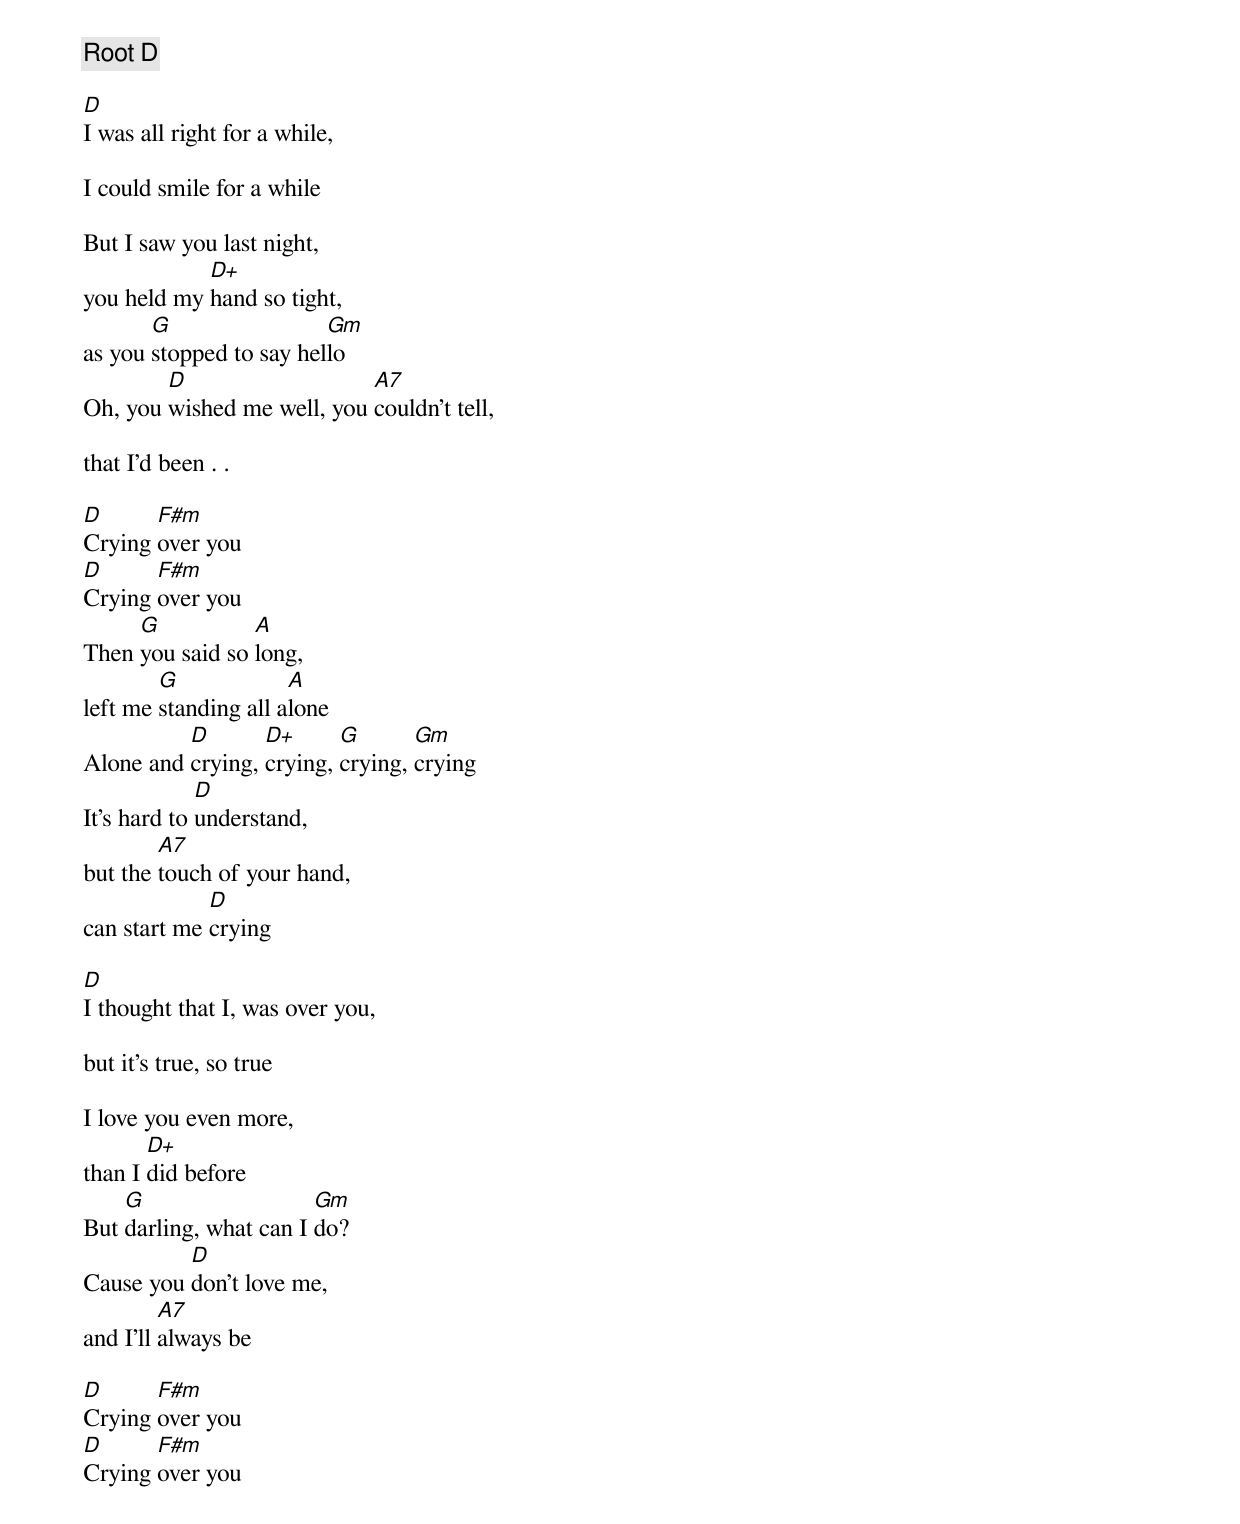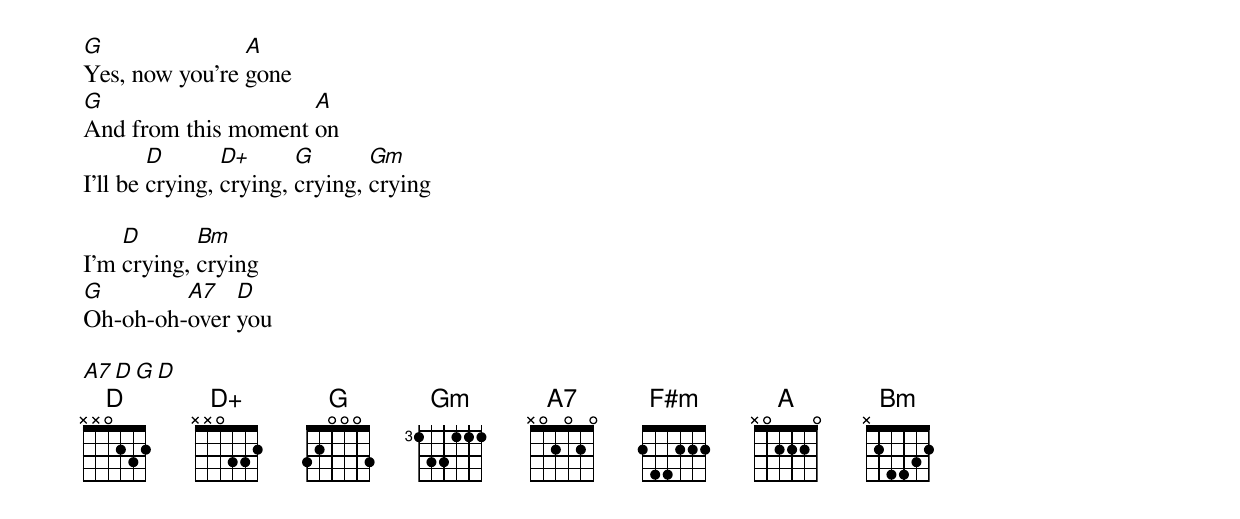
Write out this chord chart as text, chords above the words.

[Root] D

D
I was all right for a while,

I could smile for a while

But I saw you last night,
            D+
you held my hand so tight,
       G                 Gm
as you stopped to say hello
        D                   A7
Oh, you wished me well, you couldn't tell,

that I'd been . .

D      F#m
Crying over you
D      F#m
Crying over you
     G           A
Then you said so long,
        G             A
left me standing all alone
          D       D+      G       Gm
Alone and crying, crying, crying, crying
             D
It's hard to understand,
        A7
but the touch of your hand,
             D
can start me crying

D
I thought that I, was over you,

but it's true, so true

I love you even more,
       D+
than I did before
    G                   Gm
But darling, what can I do?
          D
Cause you don't love me,
         A7
and I'll always be

D      F#m
Crying over you
D      F#m
Crying over you
G               A
Yes, now you're gone
G                    A
And from this moment on
        D       D+      G       Gm
I'll be crying, crying, crying, crying

    D       Bm
I'm crying, crying
G        A7   D
Oh-oh-oh-over you

A7 D G D
